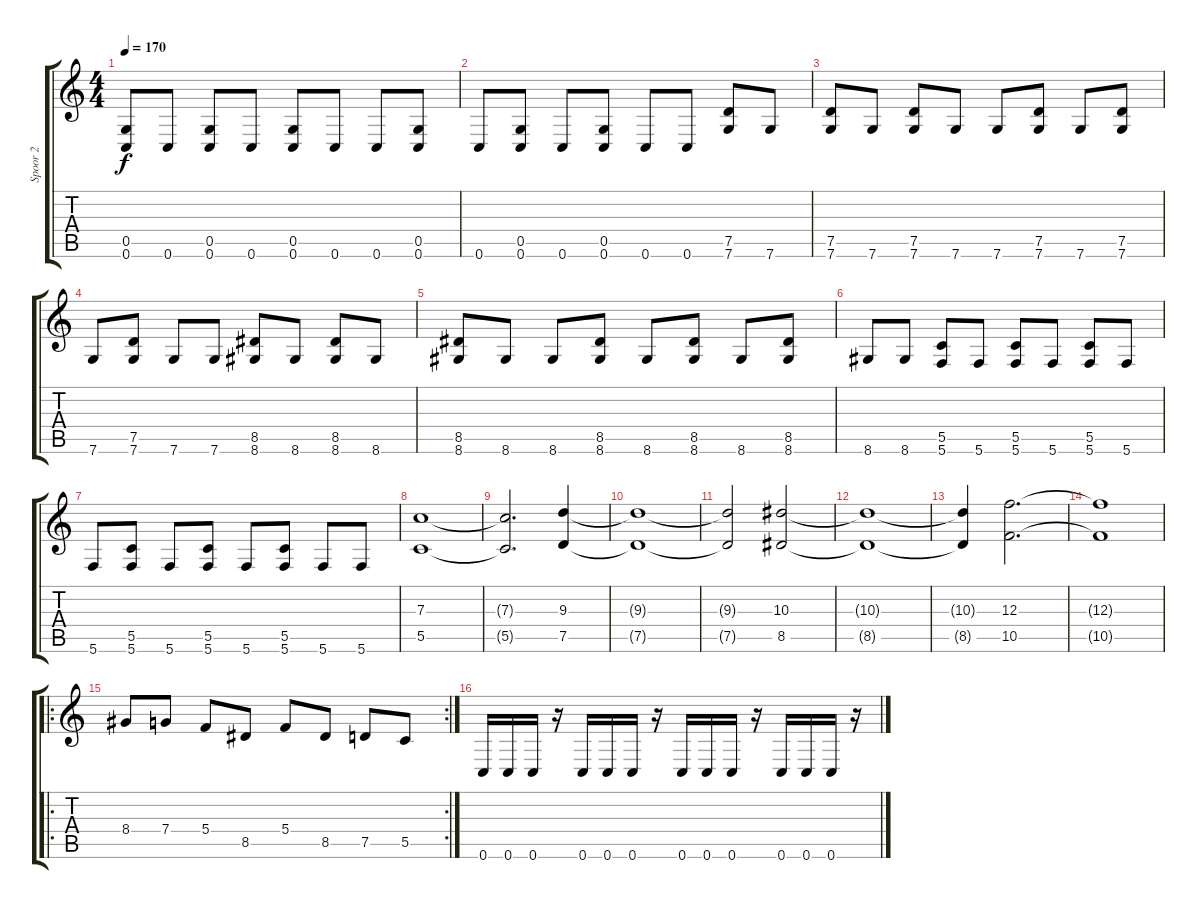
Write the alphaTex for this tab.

\track ("Spoor 2" "Spoor 2") {instrument distortionguitar}
\staff {score tabs}
\tuning (D4 A3 F3 C3 G2 C2) {hide}
\ts (4 4)
\tempo 170
\clef g2
\ks c
(0.5 0.6).8{dy f} 0.6.8 (0.5 0.6).8 0.6.8 (0.5 0.6).8 0.6.8 0.6.8 (0.5 0.6).8 |
0.6.8 (0.5 0.6).8 0.6.8 (0.5 0.6).8 0.6.8 0.6.8 (7.5 7.6).8 7.6.8 |
(7.5 7.6).8 7.6.8 (7.5 7.6).8 7.6.8 7.6.8 (7.5 7.6).8 7.6.8 (7.5 7.6).8 |
7.6.8 (7.5 7.6).8 7.6.8 7.6.8 (8.5 8.6).8 8.6.8 (8.5 8.6).8 8.6.8 |
(8.5 8.6).8 8.6.8 8.6.8 (8.5 8.6).8 8.6.8 (8.5 8.6).8 8.6.8 (8.5 8.6).8 |
8.6.8 8.6.8 (5.5 5.6).8 5.6.8 (5.5 5.6).8 5.6.8 (5.5 5.6).8 5.6.8 |
5.6.8 (5.5 5.6).8 5.6.8 (5.5 5.6).8 5.6.8 (5.5 5.6).8 5.6.8 5.6.8 |
(7.3 5.5).1{volume 16 instrument distortionguitar} |
(7.3{t} 5.5{t}).2{d} (9.3 7.5).4 |
(9.3{t} 7.5{t}).1 |
(9.3{t} 7.5{t}).2 (10.3 8.5).2 |
(10.3{t} 8.5{t}).1 |
(10.3{t} 8.5{t}).4 (12.3 10.5).2{d} |
(12.3{t} 10.5{t}).1 |
\ro
\rc 2
8.4.8 7.4.8 5.4.8 8.5.8 5.4.8 8.5.8 7.5.8 5.5.8 |
0.6.16 0.6.16 0.6.16 r.16 0.6.16 0.6.16 0.6.16 r.16 0.6.16 0.6.16 0.6.16 r.16 0.6.16 0.6.16 0.6.16 r.16
